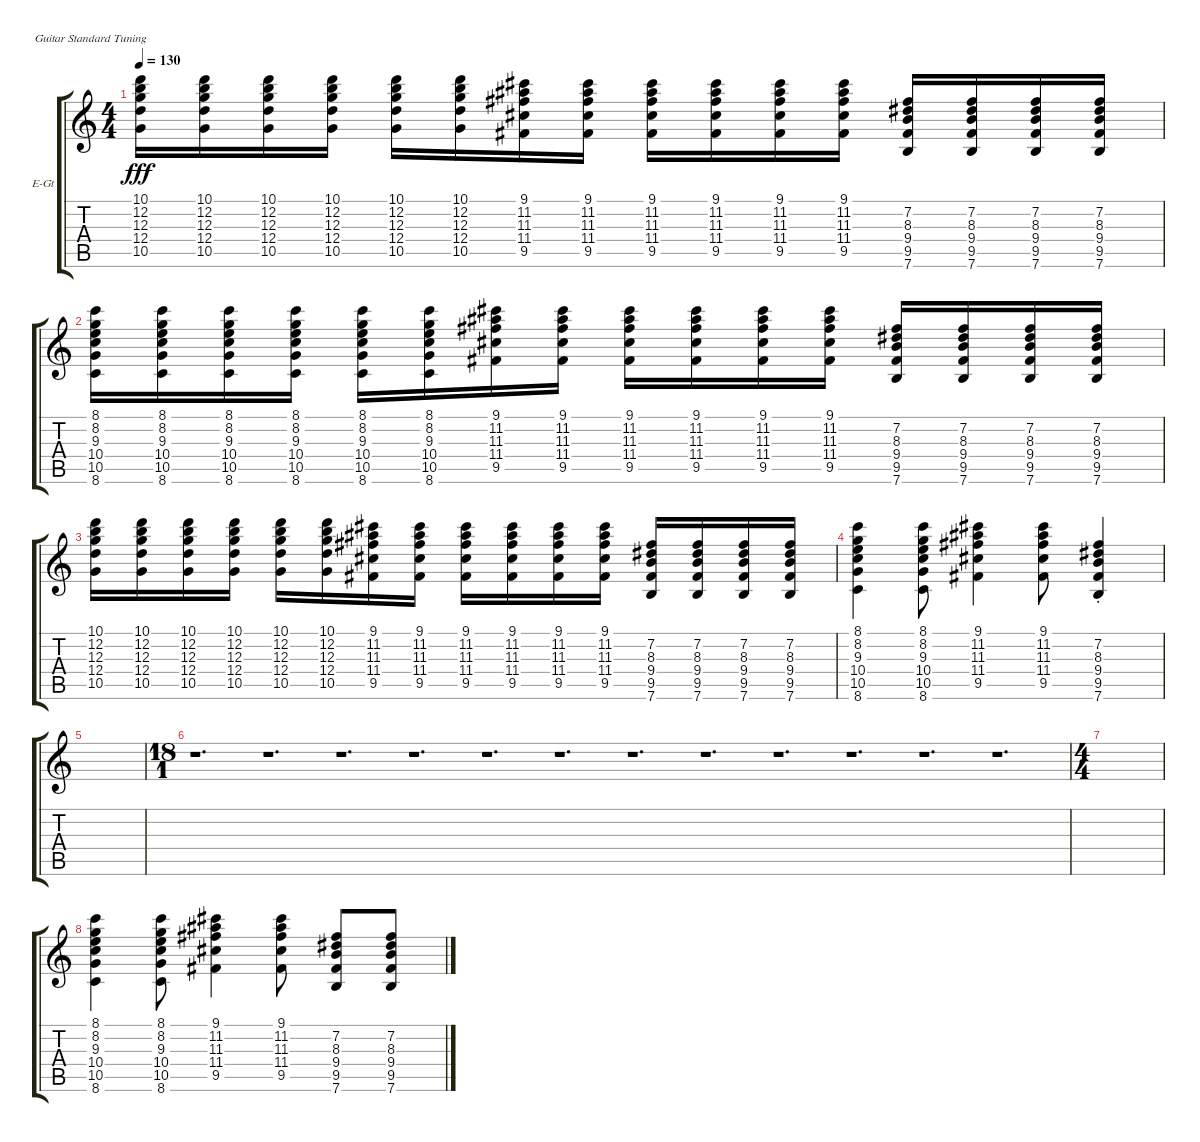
\defaultSystemsLayout 4
\bracketExtendMode groupsimilarinstruments
\firstSystemTrackNameOrientation horizontal
\otherSystemsTrackNameOrientation horizontal
\track ("Electric Guitar" "E-Gt") {instrument distortionguitar}
\staff {score tabs}
\tuning (E4 B3 G3 D3 A2 E2)
\ts (4 4)
\tempo 130
\clef g2
\ks c
(10.5 12.4 12.3 12.2 10.1).16{dy fff} (10.5 12.4 12.3 12.2 10.1).16 (10.5 12.4 12.3 12.2 10.1).16 (10.5 12.4 12.3 12.2 10.1).16 (10.5 12.4 12.3 12.2 10.1).16 (10.5 12.4 12.3 12.2 10.1).16 (9.5 11.4 11.3 11.2 9.1).16 (9.5 11.4 11.3 11.2 9.1).16 (9.5 11.4 11.3 11.2 9.1).16 (9.5 11.4 11.3 11.2 9.1).16 (9.5 11.4 11.3 11.2 9.1).16 (9.5 11.4 11.3 11.2 9.1).16 (7.6 9.5 9.4 8.3 7.2).16 (7.6 9.5 9.4 8.3 7.2).16 (7.6 9.5 9.4 8.3 7.2).16 (7.6 9.5 9.4 8.3 7.2).16 |
(8.6 10.5 10.4 9.3 8.2 8.1).16 (8.6 10.5 10.4 9.3 8.2 8.1).16 (8.6 10.5 10.4 9.3 8.2 8.1).16 (8.6 10.5 10.4 9.3 8.2 8.1).16 (8.6 10.5 10.4 9.3 8.2 8.1).16 (8.6 10.5 10.4 9.3 8.2 8.1).16 (9.5 11.4 11.3 11.2 9.1).16 (9.5 11.4 11.3 11.2 9.1).16 (9.5 11.4 11.3 11.2 9.1).16 (9.5 11.4 11.3 11.2 9.1).16 (9.5 11.4 11.3 11.2 9.1).16 (9.5 11.4 11.3 11.2 9.1).16 (7.6 9.5 9.4 8.3 7.2).16 (7.6 9.5 9.4 8.3 7.2).16 (7.6 9.5 9.4 8.3 7.2).16 (7.6 9.5 9.4 8.3 7.2).16 |
(10.5 12.4 12.3 12.2 10.1).16 (10.5 12.4 12.3 12.2 10.1).16 (10.5 12.4 12.3 12.2 10.1).16 (10.5 12.4 12.3 12.2 10.1).16 (10.5 12.4 12.3 12.2 10.1).16 (10.5 12.4 12.3 12.2 10.1).16 (9.5 11.4 11.3 11.2 9.1).16 (9.5 11.4 11.3 11.2 9.1).16 (9.5 11.4 11.3 11.2 9.1).16 (9.5 11.4 11.3 11.2 9.1).16 (9.5 11.4 11.3 11.2 9.1).16 (9.5 11.4 11.3 11.2 9.1).16 (7.6 9.5 9.4 8.3 7.2).16 (7.6 9.5 9.4 8.3 7.2).16 (7.6 9.5 9.4 8.3 7.2).16 (7.6 9.5 9.4 8.3 7.2).16 |
(8.6 10.5 10.4 9.3 8.2 8.1).4 (8.6 10.5 10.4 9.3 8.2 8.1).8 (9.5 11.4 11.3 11.2 9.1).4 (9.5 11.4 11.3 11.2 9.1).8 (7.6{st} 9.5{st} 9.4{st} 8.3{st} 7.2{st}).4 |
|
\ts (18 1)
r.1{d} r.1{d} r.1{d} r.1{d} r.1{d} r.1{d} r.1{d} r.1{d} r.1{d} r.1{d} r.1{d} r.1{d} |
\ts (4 4)
|
(8.6 10.5 10.4 9.3 8.2 8.1).4 (8.6 10.5 10.4 9.3 8.2 8.1).8 (9.5 11.4 11.3 11.2 9.1).4 (9.5 11.4 11.3 11.2 9.1).8 (7.6 9.5 9.4 8.3 7.2).8 (7.6 9.5 9.4 8.3 7.2).8
